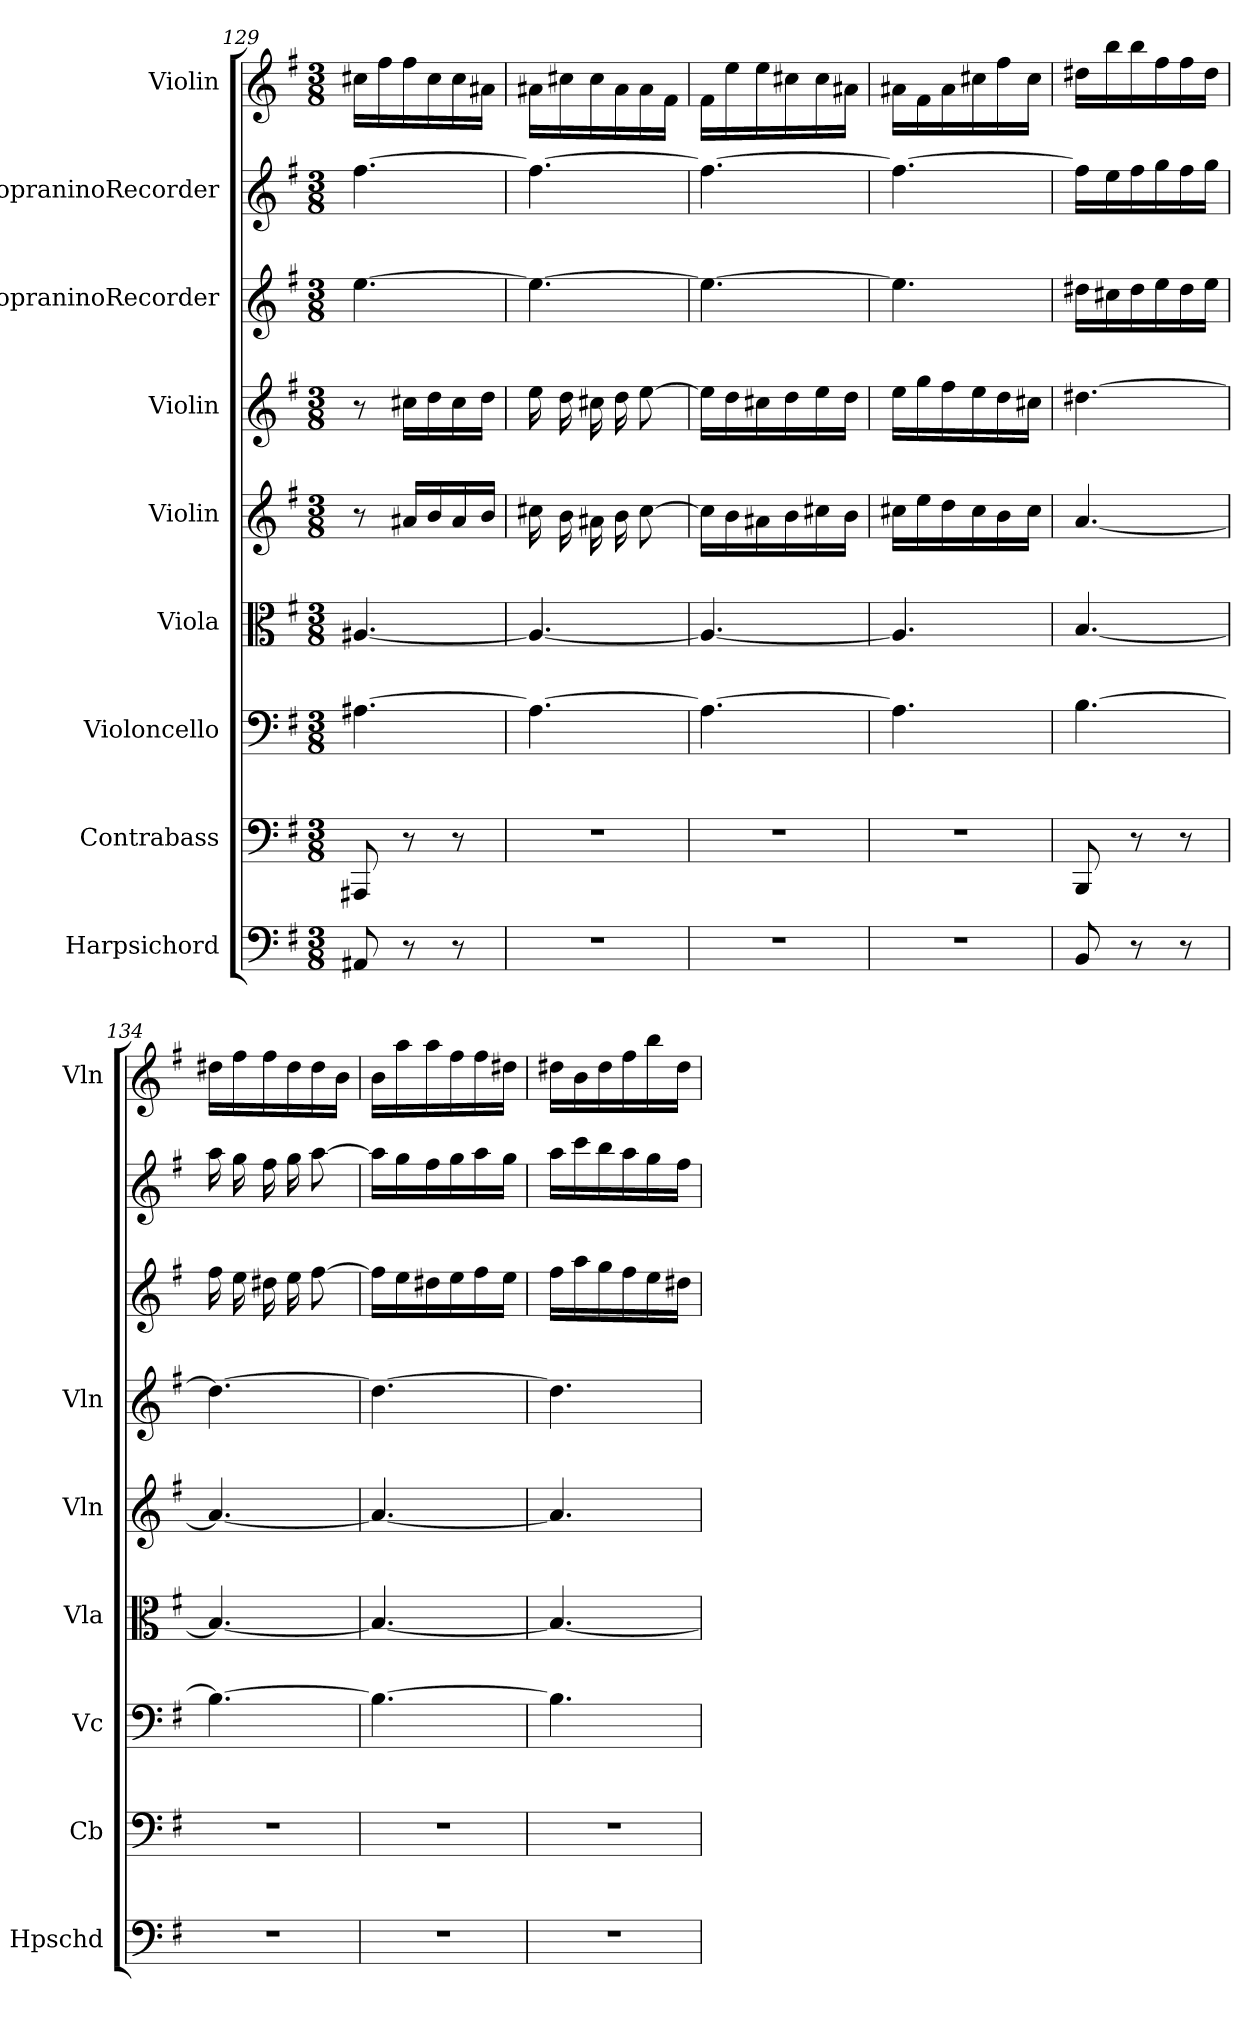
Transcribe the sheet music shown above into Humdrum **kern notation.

**kern	**kern	**kern	**kern	**kern	**kern	**kern	**kern	**kern
*part9	*part8	*part7	*part6	*part5	*part4	*part3	*part2	*part1
*staff9	*staff8	*staff7	*staff6	*staff5	*staff4	*staff3	*staff2	*staff1
*I"Harpsichord	*I"Contrabass	*I"Violoncello	*I"Viola	*I"Violin	*I"Violin	*I"SopraninoRecorder	*I"SopraninoRecorder	*I"Violin
*I'Hpschd	*I'Cb	*I'Vc	*I'Vla	*I'Vln	*I'Vln	*	*	*I'Vln
*clefF4	*clefF4	*clefF4	*clefC3	*clefG2	*clefG2	*clefG2	*clefG2	*clefG2
*k[f#]	*k[f#]	*k[f#]	*k[f#]	*k[f#]	*k[f#]	*k[f#]	*k[f#]	*k[f#]
*G:	*G:	*G:	*G:	*G:	*G:	*G:	*G:	*G:
*M3/8	*M3/8	*M3/8	*M3/8	*M3/8	*M3/8	*M3/8	*M3/8	*M3/8
=129	=129	=129	=129	=129	=129	=129	=129	=129
8AA#X/	8AAA#X/	[4.A#X\	[4.A#X/	8r	8r	[4.ee\	[4.ff#\	16cc#X\LL
.	.	.	.	.	.	.	.	16ff#\
8r	8r	.	.	16a#X/LL	16cc#X\LL	.	.	16ff#\
.	.	.	.	16b/	16dd\	.	.	16cc#\
8r	8r	.	.	16a#/	16cc#\	.	.	16cc#\
.	.	.	.	16b/JJ	16dd\JJ	.	.	16a#X\JJ
=130	=130	=130	=130	=130	=130	=130	=130	=130
4.r	4.r	4.A#\_	4.A#/_	16cc#X\	16ee\	4.ee\_	4.ff#\_	16a#X\LL
.	.	.	.	16b\	16dd\	.	.	16cc#X\
.	.	.	.	16a#X\	16cc#X\	.	.	16cc#\
.	.	.	.	16b\	16dd\	.	.	16a#\
.	.	.	.	[8cc#\	[8ee\	.	.	16a#\
.	.	.	.	.	.	.	.	16f#\JJ
=131	=131	=131	=131	=131	=131	=131	=131	=131
4.r	4.r	4.A#\_	4.A#/_	16cc#\LL]	16ee\LL]	4.ee\_	4.ff#\_	16f#\LL
.	.	.	.	16b\	16dd\	.	.	16ee\
.	.	.	.	16a#X\	16cc#X\	.	.	16ee\
.	.	.	.	16b\	16dd\	.	.	16cc#X\
.	.	.	.	16cc#X\	16ee\	.	.	16cc#\
.	.	.	.	16b\JJ	16dd\JJ	.	.	16a#X\JJ
=132	=132	=132	=132	=132	=132	=132	=132	=132
4.r	4.r	4.A#\]	4.A#/]	16cc#X\LL	16ee\LL	4.ee\]	4.ff#\_	16a#X\LL
.	.	.	.	16ee\	16gg\	.	.	16f#\
.	.	.	.	16dd\	16ff#\	.	.	16a#\
.	.	.	.	16cc#\	16ee\	.	.	16cc#X\
.	.	.	.	16b\	16dd\	.	.	16ff#\
.	.	.	.	16cc#\JJ	16cc#X\JJ	.	.	16cc#\JJ
=133	=133	=133	=133	=133	=133	=133	=133	=133
8BB/	8BBB/	[4.B\	[4.B/	[4.a/	[4.dd#X\	16dd#X\LL	16ff#\LL]	16dd#X\LL
.	.	.	.	.	.	16cc#X\	16ee\	16bb\
8r	8r	.	.	.	.	16dd#\	16ff#\	16bb\
.	.	.	.	.	.	16ee\	16gg\	16ff#\
8r	8r	.	.	.	.	16dd#\	16ff#\	16ff#\
.	.	.	.	.	.	16ee\JJ	16gg\JJ	16dd#\JJ
=134	=134	=134	=134	=134	=134	=134	=134	=134
4.r	4.r	4.B\_	4.B/_	4.a/_	4.dd#\_	16ff#\	16aa\	16dd#X\LL
.	.	.	.	.	.	16ee\	16gg\	16ff#\
.	.	.	.	.	.	16dd#X\	16ff#\	16ff#\
.	.	.	.	.	.	16ee\	16gg\	16dd#\
.	.	.	.	.	.	[8ff#\	[8aa\	16dd#\
.	.	.	.	.	.	.	.	16b\JJ
=135	=135	=135	=135	=135	=135	=135	=135	=135
4.r	4.r	4.B\_	4.B/_	4.a/_	4.dd#\_	16ff#\LL]	16aa\LL]	16b\LL
.	.	.	.	.	.	16ee\	16gg\	16aa\
.	.	.	.	.	.	16dd#X\	16ff#\	16aa\
.	.	.	.	.	.	16ee\	16gg\	16ff#\
.	.	.	.	.	.	16ff#\	16aa\	16ff#\
.	.	.	.	.	.	16ee\JJ	16gg\JJ	16dd#X\JJ
=136	=136	=136	=136	=136	=136	=136	=136	=136
4.r	4.r	4.B\]	4.B/_	4.a/]	4.dd#\]	16ff#\LL	16aa\LL	16dd#X\LL
.	.	.	.	.	.	16aa\	16ccc\	16b\
.	.	.	.	.	.	16gg\	16bb\	16dd#\
.	.	.	.	.	.	16ff#\	16aa\	16ff#\
.	.	.	.	.	.	16ee\	16gg\	16bb\
.	.	.	.	.	.	16dd#X\JJ	16ff#\JJ	16dd#\JJ
=	=	=	=	=	=	=	=	=
*-	*-	*-	*-	*-	*-	*-	*-	*-
